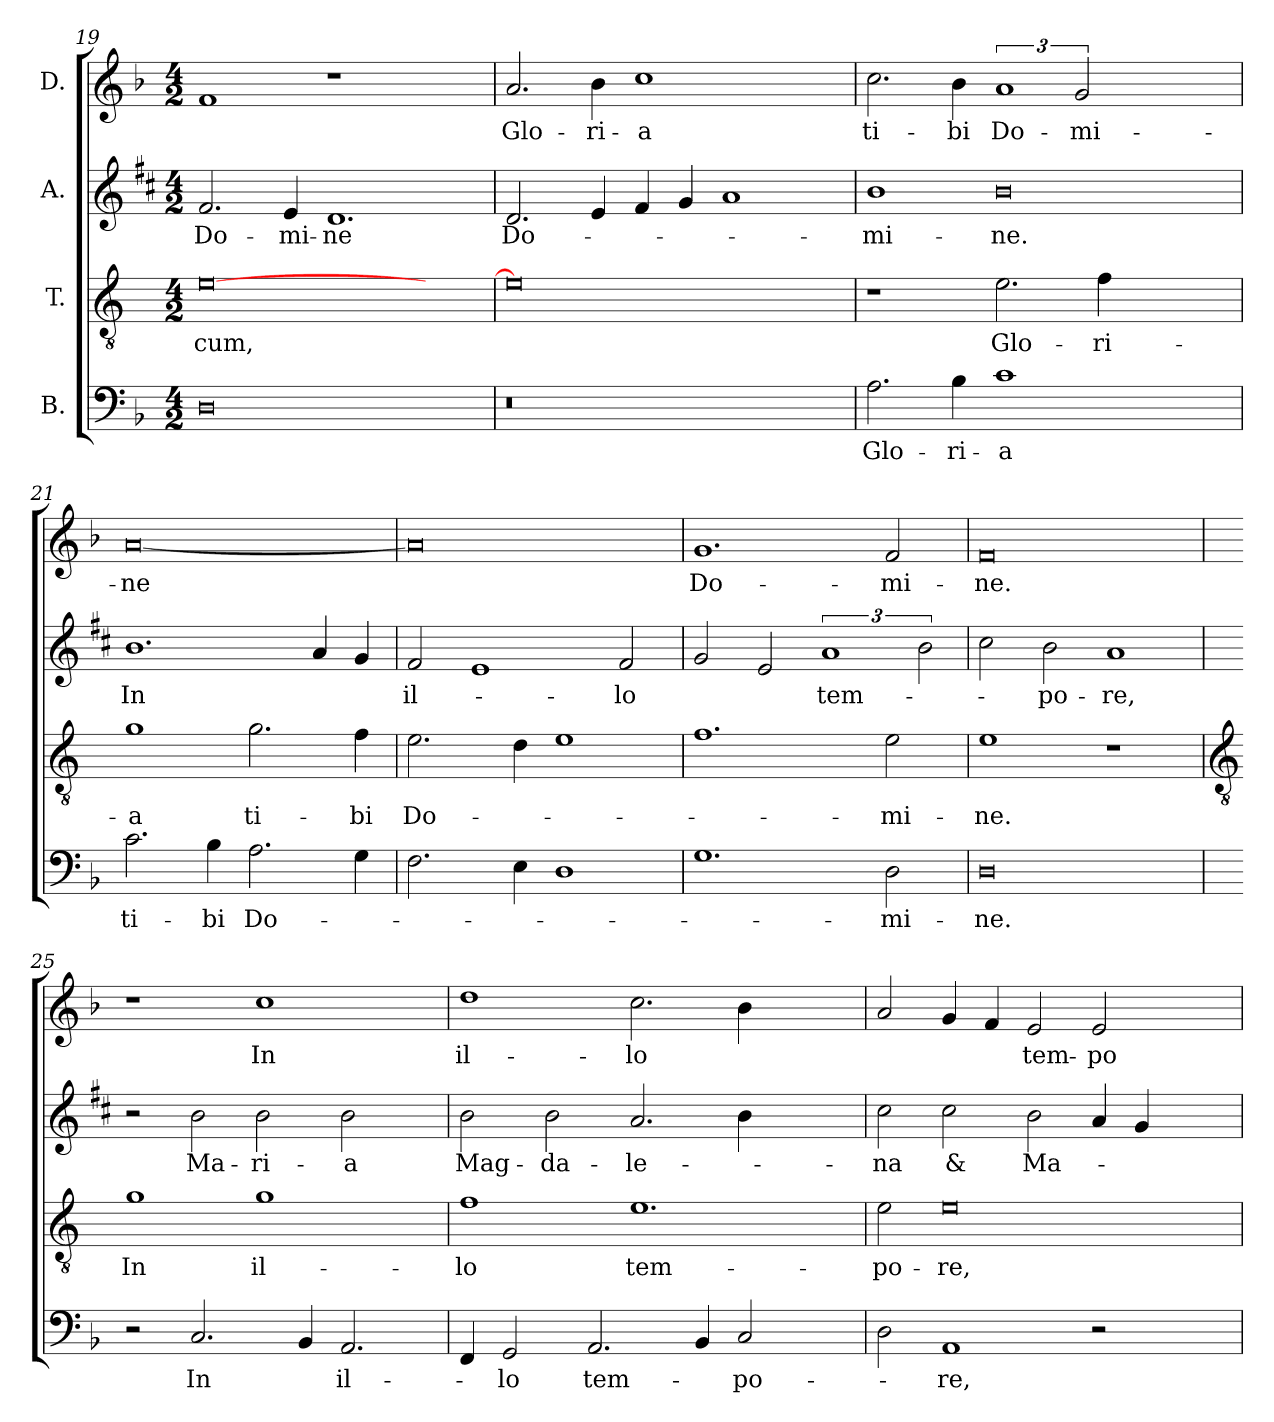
**kern	**text	**kern	**text	**kern	**text	**kern	**text
*part4	*part4	*part3	*part3	*part2	*part2	*part1	*part1
*staff4	*staff4	*staff3	*staff3	*staff2	*staff2	*staff1	*staff1
*I"B.	*	*I"T.	*	*I"A.	*	*I"D.	*
!!LO:LB:g=z
*clefF4	*	*clefGv2	*	*clefG2	*	*clefG2	*
*	*	*ITrd4c7	*	*ITrd5c9	*	*	*
*k[b-]	*	*k[b-]	*	*k[b-]	*	*k[b-]	*
*F:	*	*F:	*	*F:	*	*F:	*
*M4/2	*	*M4/2	*	*M4/2	*	*M4/2	*
=19	=19	=19	=19	=19	=19	=19	=19
!	!	!	!LO:LY:b	!	!LO:LY:b	!	!
0D	.	[0A	-cum,	2.A	Do-	1f	.
!	!	!	!	!	!LO:LY:b	!	!
.	.	.	.	4G	-mi-	.	.
!	!	!	!	!	!LO:LY:b	!	!
.	.	.	.	1.F	-ne	1r	.
2ryy	.	2ryy	.	.	.	2ryy	.
=20	=20	=20	=20	=20	=20	=20	=20
!	!	!	!	!	!LO:LY:b	!	!LO:LY:b
0r	.	0A]	.	2.F	Do-	2.a	Glo-
!	!	!	!	!	!	!	!LO:LY:b
.	.	.	.	4G	.	4b-	-ri-
!	!	!	!	!	!	!	!LO:LY:b
.	.	.	.	4A	.	1cc	-a
.	.	.	.	4B-	.	.	.
.	.	.	.	1c	.	.	.
2ryy	.	2ryy	.	.	.	2ryy	.
=21	=21	=21	=21	=21	=21	=21	=21
!	!LO:LY:b	!	!	!	!LO:LY:b	!	!LO:LY:b
2.A	Glo-	1r	.	1d	-mi-	2.cc	ti-
!	!LO:LY:b	!	!	!	!	!	!LO:LY:b
4B-	-ri-	.	.	.	.	4b-	-bi
!	!LO:LY:b	!	!LO:LY:b	!	!LO:LY:b	!	!LO:LY:b
1c	-a	2.A	Glo-	0d	-ne.	3%2a	Do-
!	!	!	!	!	!	!	!LO:LY:b
.	.	.	.	.	.	3g	-mi-
!	!	!	!LO:LY:b	!	!	!	!
.	.	4B-	-ri-	.	.	.	.
1ryy	.	1ryy	.	.	.	1ryy	.
=21A	=21A	=21A	=21A	=21A	=21A	=21A	=21A
!	!LO:LY:b	!	!LO:LY:b	!	!LO:LY:b	!	!LO:LY:b
2.c	ti-	1c	-a	1.d	In	[0a	-ne
!	!LO:LY:b	!	!	!	!	!	!
4B-	-bi	.	.	.	.	.	.
!	!LO:LY:b	!	!LO:LY:b	!	!	!	!
2.A	Do-	2.c	ti-	.	.	.	.
.	.	.	.	4c	.	.	.
!	!	!	!LO:LY:b	!	!	!	!
4G	.	4B-	-bi	4B-	.	.	.
!!LO:LB:g=z
=22A	=22A	=22A	=22A	=22A	=22A	=22A	=22A
!	!	!	!LO:LY:b	!	!LO:LY:b	!	!
2.F	.	2.A	Do-	2A	il-	0a]	.
.	.	.	.	1G	.	.	.
4E	.	4G	.	.	.	.	.
1D	.	1A	.	.	.	.	.
!	!	!	!	!	!LO:LY:b	!	!
.	.	.	.	2A	-lo	.	.
=23A	=23A	=23A	=23A	=23A	=23A	=23A	=23A
!	!	!	!	!	!	!	!LO:LY:b
1.G	.	1.B-	.	2B-	.	1.g	Do-
.	.	.	.	2G	.	.	.
!	!	!	!	!	!LO:LY:b	!	!
.	.	.	.	3%2c	tem-	.	.
!	!LO:LY:b	!	!LO:LY:b	!	!	!	!LO:LY:b
2D	-mi-	2A	-mi-	.	.	2f	-mi-
.	.	.	.	3d	.	.	.
=24	=24	=24	=24	=24	=24	=24	=24
!	!LO:LY:b	!	!LO:LY:b	!	!	!	!LO:LY:b
0D	-ne.	1A	-ne.	2e	.	0f	-ne.
!	!	!	!	!	!LO:LY:b	!	!
.	.	.	.	2d	-po-	.	.
!	!	!	!	!	!LO:LY:b	!	!
.	.	1r	.	1c	-re,	.	.
!!LO:LB:g=z
=25	=25	=25	=25	=25	=25	=25	=25
*	*	*clefGv2	*	*	*	*	*
!	!	!	!LO:LY:b	!	!	!	!
2r	.	1c	In	2r	.	1r	.
!	!LO:LY:b	!	!	!	!LO:LY:b	!	!
2.C	In	.	.	2d	Ma-	.	.
!	!	!	!LO:LY:b	!	!LO:LY:b	!	!LO:LY:b
.	.	1c	il-	2d	-ri-	1cc	In
4BB-	.	.	.	.	.	.	.
!	!LO:LY:b	!	!	!	!LO:LY:b	!	!
2.AA	il-	.	.	2d	-a	.	.
.	.	4ryy	.	4ryy	.	4ryy	.
=26	=26	=26	=26	=26	=26	=26	=26
!	!	!	!LO:LY:b	!	!LO:LY:b	!	!LO:LY:b
4FF	.	1B-	-lo	2d	Mag-	1dd	il-
!	!LO:LY:b	!	!	!	!	!	!
2GG	-lo	.	.	.	.	.	.
!	!	!	!	!	!LO:LY:b	!	!
.	.	.	.	2d	-da-	.	.
!	!LO:LY:b	!	!	!	!	!	!
2.AA	tem-	.	.	.	.	.	.
!	!	!	!LO:LY:b	!	!LO:LY:b	!	!LO:LY:b
.	.	1.A	tem-	2.c	-le-	2.cc	-lo
4BB-	.	.	.	.	.	.	.
!	!LO:LY:b	!	!	!	!	!	!
2C	-po-	.	.	4d	.	4b-	.
.	.	.	.	2ryy	.	2ryy	.
4ryy	.	.	.	.	.	.	.
!!LO:LB:g=z
=27	=27	=27	=27	=27	=27	=27	=27
!	!	!	!LO:LY:b	!	!LO:LY:b	!	!
2D	.	2A	-po-	2e	-na	2a	.
!	!LO:LY:b	!	!LO:LY:b	!	!LO:LY:b	!	!
1AA	-re,	0A	-re,	2e	&	4g	.
.	.	.	.	.	.	4f	.
!	!	!	!	!	!LO:LY:b	!	!LO:LY:b
.	.	.	.	2d	Ma-	2e	tem-
!	!	!	!	!	!	!	!LO:LY:b
2r	.	.	.	4c	.	2e	-po-
.	.	.	.	4B-	.	.	.
2ryy	.	.	.	2ryy	.	2ryy	.
=	=	=	=	=	=	=	=
*-	*-	*-	*-	*-	*-	*-	*-
